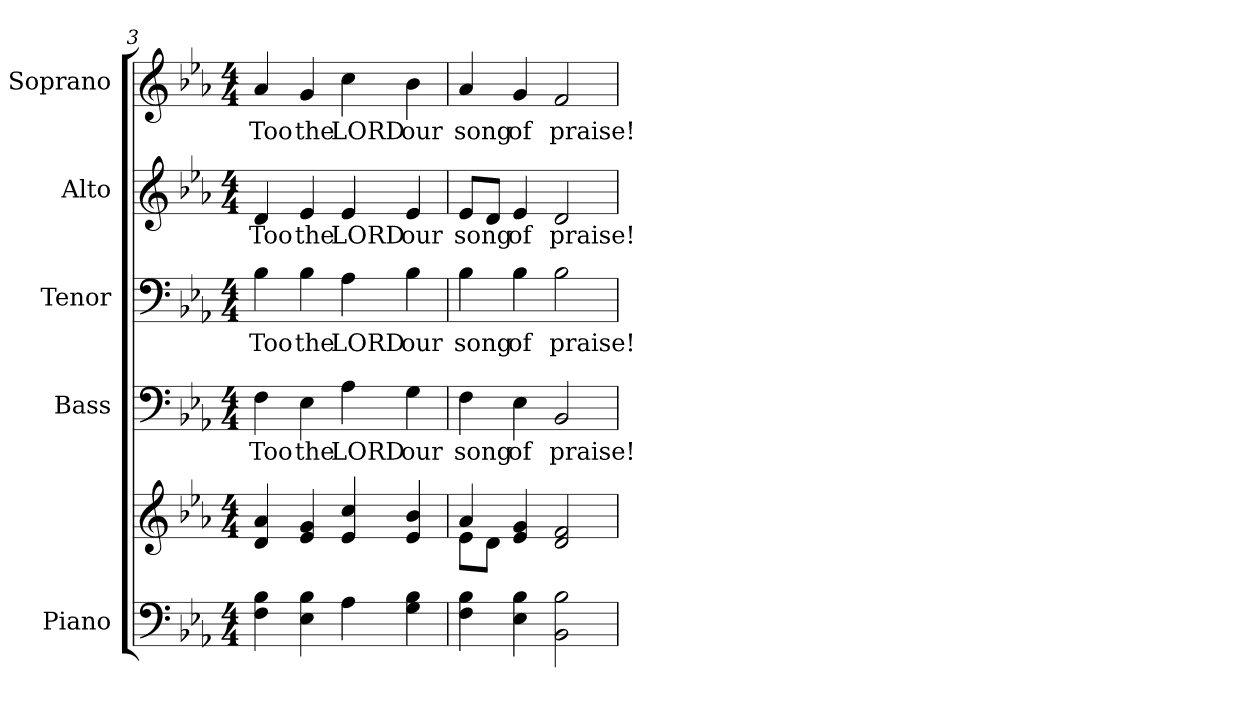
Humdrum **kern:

**kern	**kern	**kern	**text	**kern	**text	**kern	**text	**kern	**text
*part5	*part5	*part4	*part4	*part3	*part3	*part2	*part2	*part1	*part1
*staff6	*staff5	*staff4	*staff4	*staff3	*staff3	*staff2	*staff2	*staff1	*staff1
*I"Piano	*	*I"Bass	*	*I"Tenor	*	*I"Alto	*	*I"Soprano	*
*I'Pno.	*	*I'B.	*	*I'T.	*	*I'A.	*	*I'S.	*
*clefF4	*clefG2	*clefF4	*	*clefF4	*	*clefG2	*	*clefG2	*
*k[b-e-a-]	*k[b-e-a-]	*k[b-e-a-]	*	*k[b-e-a-]	*	*k[b-e-a-]	*	*k[b-e-a-]	*
*E-:	*E-:	*E-:	*	*E-:	*	*E-:	*	*E-:	*
*M4/4	*M4/4	*M4/4	*	*M4/4	*	*M4/4	*	*M4/4	*
=3	=3	=3	=3	=3	=3	=3	=3	=3	=3
!	!	!	!LO:LY:b:color=#000000	!	!	!	!	!	!
!	!	!	!	!	!LO:LY:b:color=#000000	!	!	!	!
!	!	!	!	!	!	!	!LO:LY:b:color=#000000	!	!
!	!	!	!	!	!	!	!	!	!LO:LY:b:color=#000000
4Fi\ 4B-i	4di/ 4a-i	4Fi\	Too	4B-i\	Too	4di/	Too	4a-i/	Too
!	!	!	!LO:LY:b:color=#000000	!	!	!	!	!	!
!	!	!	!	!	!LO:LY:b:color=#000000	!	!	!	!
!	!	!	!	!	!	!	!LO:LY:b:color=#000000	!	!
!	!	!	!	!	!	!	!	!	!LO:LY:b:color=#000000
4E-i\ 4B-i	4e-i/ 4gi	4E-i\	the	4B-i\	the	4e-i/	the	4gi/	the
!	!	!	!LO:LY:b:color=#000000	!	!	!	!	!	!
!	!	!	!	!	!LO:LY:b:color=#000000	!	!	!	!
!	!	!	!	!	!	!	!LO:LY:b:color=#000000	!	!
!	!	!	!	!	!	!	!	!	!LO:LY:b:color=#000000
4A-i\	4e-i/ 4cci	4A-i\	LORD	4A-i\	LORD	4e-i/	LORD	4cci\	LORD
!	!	!	!LO:LY:b:color=#000000	!	!	!	!	!	!
!	!	!	!	!	!LO:LY:b:color=#000000	!	!	!	!
!	!	!	!	!	!	!	!LO:LY:b:color=#000000	!	!
!	!	!	!	!	!	!	!	!	!LO:LY:b:color=#000000
4Gi\ 4B-i	4e-i/ 4b-i	4Gi\	our	4B-i\	our	4e-i/	our	4b-i\	our
=4	=4	=4	=4	=4	=4	=4	=4	=4	=4
*	*^	*	*	*	*	*	*	*	*
!	!	!	!	!LO:LY:b:color=#000000	!	!	!	!	!	!
!	!	!	!	!	!	!LO:LY:b:color=#000000	!	!	!	!
!	!	!	!	!	!	!	!	!LO:LY:b:color=#000000	!	!
!	!	!	!	!	!	!	!	!	!	!LO:LY:b:color=#000000
4Fi\ 4B-i	4a-i/	8e-i\L	4Fi\	song	4B-i\	song	8e-i/L	song	4a-i/	song
.	.	8di\J	.	.	.	.	8di/J	.	.	.
!	!	!	!	!LO:LY:b:color=#000000	!	!	!	!	!	!
!	!	!	!	!	!	!LO:LY:b:color=#000000	!	!	!	!
!	!	!	!	!	!	!	!	!LO:LY:b:color=#000000	!	!
!	!	!	!	!	!	!	!	!	!	!LO:LY:b:color=#000000
4E-i\ 4B-i	4e-i/ 4gi	2.ryy	4E-i\	of	4B-i\	of	4e-i/	of	4gi/	of
!	!	!	!	!LO:LY:b:color=#000000	!	!	!	!	!	!
!	!	!	!	!	!	!LO:LY:b:color=#000000	!	!	!	!
!	!	!	!	!	!	!	!	!LO:LY:b:color=#000000	!	!
!	!	!	!	!	!	!	!	!	!	!LO:LY:b:color=#000000
2BB-i\ 2B-i	2di/ 2fi	.	2BB-i/	praise!	2B-i\	praise!	2di/	praise!	2fi/	praise!
*	*v	*v	*	*	*	*	*	*	*	*
=	=	=	=	=	=	=	=	=	=
*-	*-	*-	*-	*-	*-	*-	*-	*-	*-
